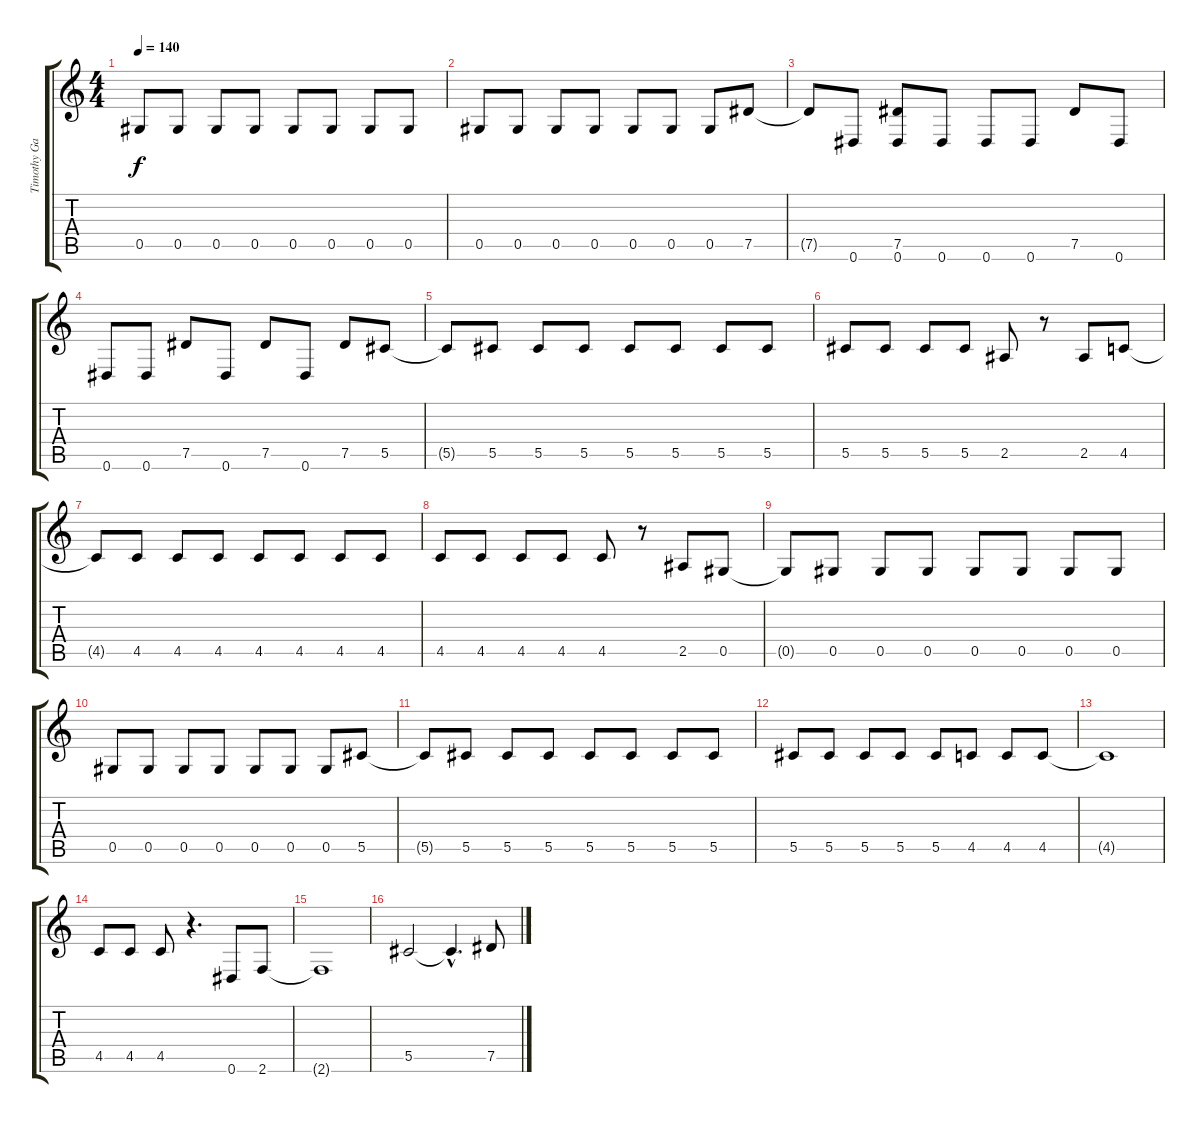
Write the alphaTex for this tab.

\track ("Timothy Gaines" "Timothy Ga") {instrument electricbassfinger}
\staff {score tabs}
\tuning (Eb4 Bb3 Gb3 Db3 Ab2 Eb2) {hide}
\ts (4 4)
\tempo 140
\clef g2
\ks c
0.5{t}.8{dy f} 0.5.8 0.5.8 0.5.8 0.5.8 0.5.8 0.5.8 0.5.8 |
0.5.8 0.5.8 0.5.8 0.5.8 0.5.8 0.5.8 0.5.8 7.5.8 |
7.5{t}.8 0.6.8 (7.5 0.6).8 0.6.8 0.6.8 0.6.8 7.5.8 0.6.8 |
0.6.8 0.6.8 7.5.8 0.6.8 7.5.8 0.6.8 7.5.8 5.5.8 |
5.5{t}.8 5.5.8 5.5.8 5.5.8 5.5.8 5.5.8 5.5.8 5.5.8 |
5.5.8 5.5.8 5.5.8 5.5.8 2.5.8 r.8 2.5.8 4.5.8 |
4.5{t}.8 4.5.8 4.5.8 4.5.8 4.5.8 4.5.8 4.5.8 4.5.8 |
4.5.8 4.5.8 4.5.8 4.5.8 4.5.8 r.8 2.5.8 0.5.8 |
0.5{t}.8 0.5.8 0.5.8 0.5.8 0.5.8 0.5.8 0.5.8 0.5.8 |
0.5.8 0.5.8 0.5.8 0.5.8 0.5.8 0.5.8 0.5.8 5.5.8 |
5.5{t}.8 5.5.8 5.5.8 5.5.8 5.5.8 5.5.8 5.5.8 5.5.8 |
5.5.8 5.5.8 5.5.8 5.5.8 5.5.8 4.5.8 4.5.8 4.5.8 |
4.5{t}.1 |
4.5.8 4.5.8 4.5.8 r.4{d} 0.6.8 2.6.8 |
2.6{t}.1 |
5.5.2 5.5{hac t}.4{d} 7.5.8
